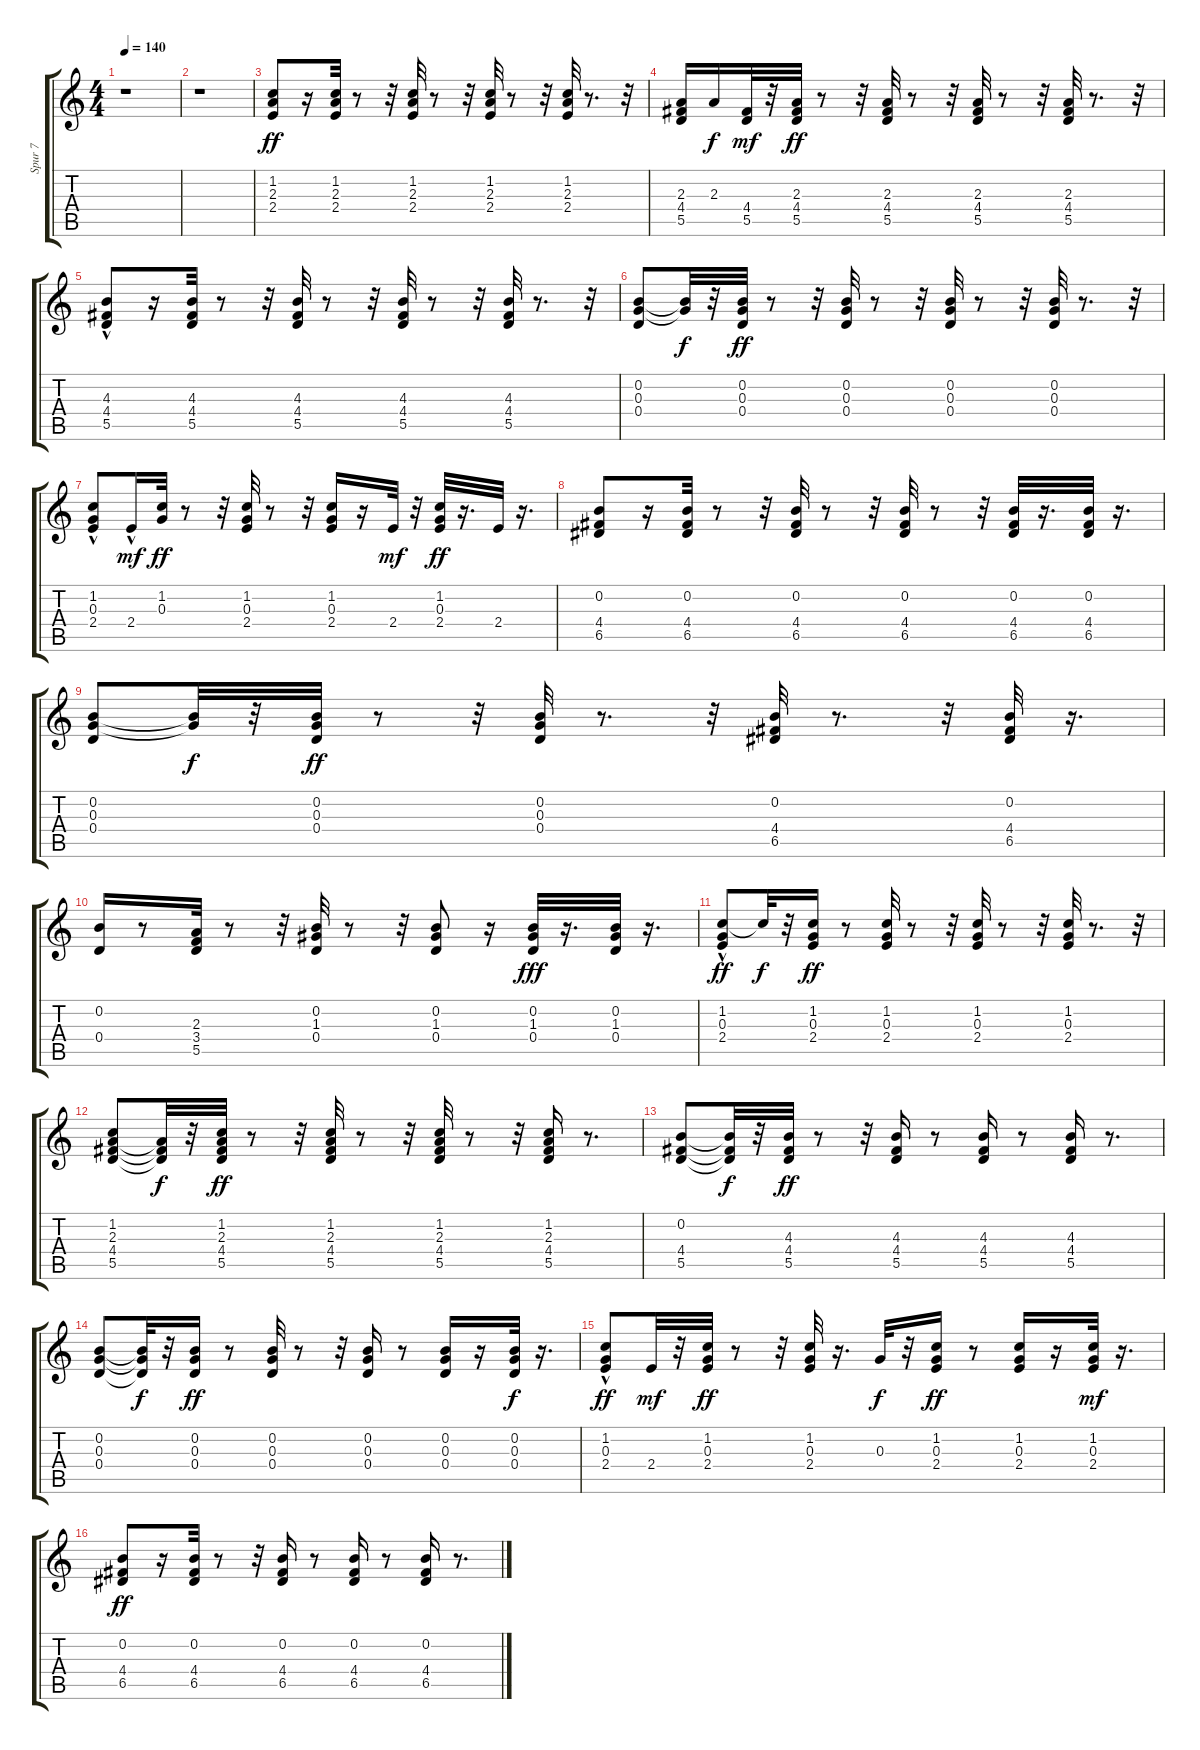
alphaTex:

\track ("Spur 7" "Spur 7") {instrument acousticguitarsteel}
\staff {score tabs}
\tuning (E4 B3 G3 D3 A2 E2) {hide}
\ts (4 4)
\tempo 140
\clef g2
\ks c
r.1{dy f} |
r.1 |
(1.2 2.3 2.4).8{dy ff volume 11 instrument electricguitarclean} r.16 (1.2 2.3 2.4).32 r.8 r.32 (1.2 2.3 2.4).32 r.8 r.32 (1.2 2.3 2.4).32 r.8 r.32 (1.2 2.3 2.4).32 r.8{d} r.32 |
(2.3 4.4 5.5).16 2.3.16{dy f} (4.4 5.5).32{dy mf} r.32 (2.3 4.4 5.5).32{dy ff} r.8 r.32 (2.3 4.4 5.5).32 r.8 r.32 (2.3 4.4 5.5).32 r.8 r.32 (2.3 4.4 5.5).32 r.8{d} r.32 |
(4.3 4.4 5.5{hac}).8 r.16 (4.3 4.4 5.5).32 r.8 r.32 (4.3 4.4 5.5).32 r.8 r.32 (4.3 4.4 5.5).32 r.8 r.32 (4.3 4.4 5.5).32 r.8{d} r.32 |
(0.2 0.3 0.4).8 (0.2{t} 0.3{t}).32{dy f} r.32 (0.2 0.3 0.4).32{dy ff} r.8 r.32 (0.2 0.3 0.4).32 r.8 r.32 (0.2 0.3 0.4).32 r.8 r.32 (0.2 0.3 0.4).32 r.8{d} r.32 |
(1.2 0.3 2.4{hac}).8 2.4{hac}.16{dy mf} (1.2 0.3).32{dy ff} r.8 r.32 (1.2 0.3 2.4).32 r.8 r.32 (1.2 0.3 2.4).16 r.16 2.4.32{dy mf} r.32 (1.2 0.3 2.4).32{dy ff} r.16{d} 2.4.32 r.16{d} |
(0.2 4.4 6.5).8 r.16 (0.2 4.4 6.5).32 r.8 r.32 (0.2 4.4 6.5).32 r.8 r.32 (0.2 4.4 6.5).32 r.8 r.32 (0.2 4.4 6.5).32 r.16{d} (0.2 4.4 6.5).32 r.16{d} |
(0.2 0.3 0.4).8 (0.2{t} 0.3{t}).32{dy f} r.32 (0.2 0.3 0.4).32{dy ff} r.8 r.32 (0.2 0.3 0.4).32 r.8{d} r.32 (0.2 4.4 6.5).32 r.8{d} r.32 (0.2 4.4 6.5).32 r.16{d} |
(0.2 0.4).16 r.8 (2.3 3.4 5.5).32 r.8 r.32 (0.2 1.3 0.4).32 r.8 r.32 (0.2 1.3 0.4).8 r.16 (0.2 1.3 0.4).32{dy fff} r.16{d} (0.2 1.3 0.4).32 r.16{d} |
(1.2 0.3 2.4{hac}).8{dy ff} 1.2{t}.32{dy f} r.32 (1.2 0.3 2.4).16{dy ff} r.8 (1.2 0.3 2.4).32 r.8 r.32 (1.2 0.3 2.4).32 r.8 r.32 (1.2 0.3 2.4).32 r.8{d} r.32 |
(1.2 2.3 4.4 5.5).8 (2.3{t} 4.4{t} 5.5{t}).32{dy f} r.32 (1.2 2.3 4.4 5.5).32{dy ff} r.8 r.32 (1.2 2.3 4.4 5.5).32 r.8 r.32 (1.2 2.3 4.4 5.5).32 r.8 r.32 (1.2 2.3 4.4 5.5).16 r.8{d} |
(0.2 4.4 5.5).8 (0.2{t} 4.4{t} 5.5{t}).32{dy f} r.32 (4.3 4.4 5.5).32{dy ff} r.8 r.32 (4.3 4.4 5.5).16 r.8 (4.3 4.4 5.5).16 r.8 (4.3 4.4 5.5).16 r.8{d} |
(0.2 0.3 0.4).8 (0.2{t} 0.3{t} 0.4{t}).32{dy f} r.32 (0.2 0.3 0.4).16{dy ff} r.8 (0.2 0.3 0.4).32 r.8 r.32 (0.2 0.3 0.4).16 r.8 (0.2 0.3 0.4).16 r.16 (0.2 0.3 0.4).32{dy f} r.16{d} |
(1.2 0.3 2.4{hac}).8{dy ff} 2.4.32{dy mf} r.32 (1.2 0.3 2.4).32{dy ff} r.8 r.32 (1.2 0.3 2.4).32 r.16{d} 0.3.32{dy f} r.32 (1.2 0.3 2.4).16{dy ff} r.8 (1.2 0.3 2.4).16 r.16 (1.2 0.3 2.4).32{dy mf} r.16{d} |
(0.2 4.4 6.5).8{dy ff} r.16 (0.2 4.4 6.5).32 r.8 r.32 (0.2 4.4 6.5).16 r.8 (0.2 4.4 6.5).16 r.8 (0.2 4.4 6.5).16 r.8{d}
